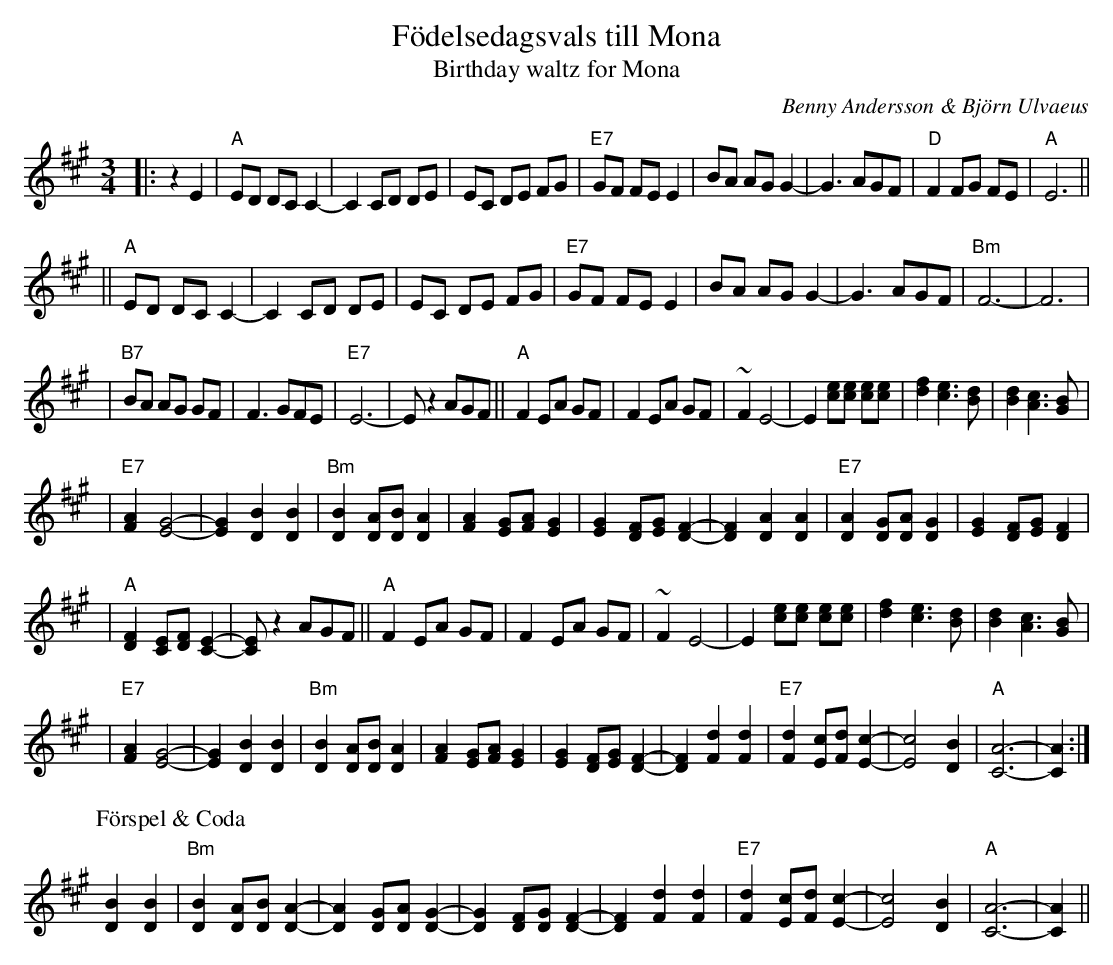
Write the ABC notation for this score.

X:1
T: F\"odelsedagsvals till Mona
T: Birthday waltz for Mona
C: Benny Andersson & Bj\"orn Ulvaeus
M: 3/4
L: 1/8
K: A
|: z2 E2 \
| "A"ED DC C2- | C2 CD DE \
| EC DE FG | "E7"GF FE E2 \
| BA AG G2- | G3 AGF \
| "D"F2 FG FE | "A"E6 ||
|| "A"ED DC C2- | C2 CD DE \
| EC DE FG | "E7"GF FE E2 \
| BA AG G2- | G3 AGF \
| "Bm"F6- | F6 |
| "B7"BA AG GF | F3 GFE \
| "E7"E6- | E z2 AGF \
|| "A"F2 EA GF | F2 EA GF \
| ~F2 E4- | E2 [ec][ec] [ec][ec] \
| [f2d2] [e3c3] [dB] | [d2B2] [c3A3] [BG] |
| "E7"[A2F2] [G4-E4-] | [G2E2] [B2D2] [B2D2] \
| "Bm"[B2D2] [AD][BD] [A2D2] | [A2F2] [GE][AF] [G2E2] \
| [G2E2] [FD][GE] [F2-D2-] | [F2D2] [A2D2] [A2D2] \
| "E7"[A2D2] [GD][AD] [G2D2] | [G2E2] [FD][GE] [F2D2] |
| "A"[F2D2] [EC][FD] [E2-C2-] | [EC] z2 AGF \
|| "A"F2 EA GF | F2 EA GF \
| ~F2 E4- | E2 [ec][ec] [ec][ec] \
| [f2d2] [e3c3] [dB] | [d2B2] [c3A3] [BG] |
| "E7"[A2F2] [G4-E4-] | [G2E2] [B2D2] [B2D2] \
| "Bm"[B2D2] [AD][BD] [A2D2] | [A2F2] [GE][AF] [G2E2] \
| [G2E2] [FD][GE] [F2-D2-] | [F2D2] [d2F2] [d2F2] \
| "E7"[d2F2] [cE][dF] [c2-E2-] | [c4E4] [B2D2] \
| "A"[A6-C6-] | [A2C2] :|
P: F\"orspel & Coda
[B2D2] [B2D2] \
| "Bm"[B2D2] [AD][BD] [A2-D2-] | [A2D2] [GD][AD] [G2-D2-] \
| [G2D2] [FD][GD] [F2-D2-] | [F2D2] [d2F2] [d2F2] \
| "E7"[d2F2] [cE][dF] [c2-E2-] | [c4E4] [B2D2] \
| "A"[A6-C6-] | [A2C2] ||
